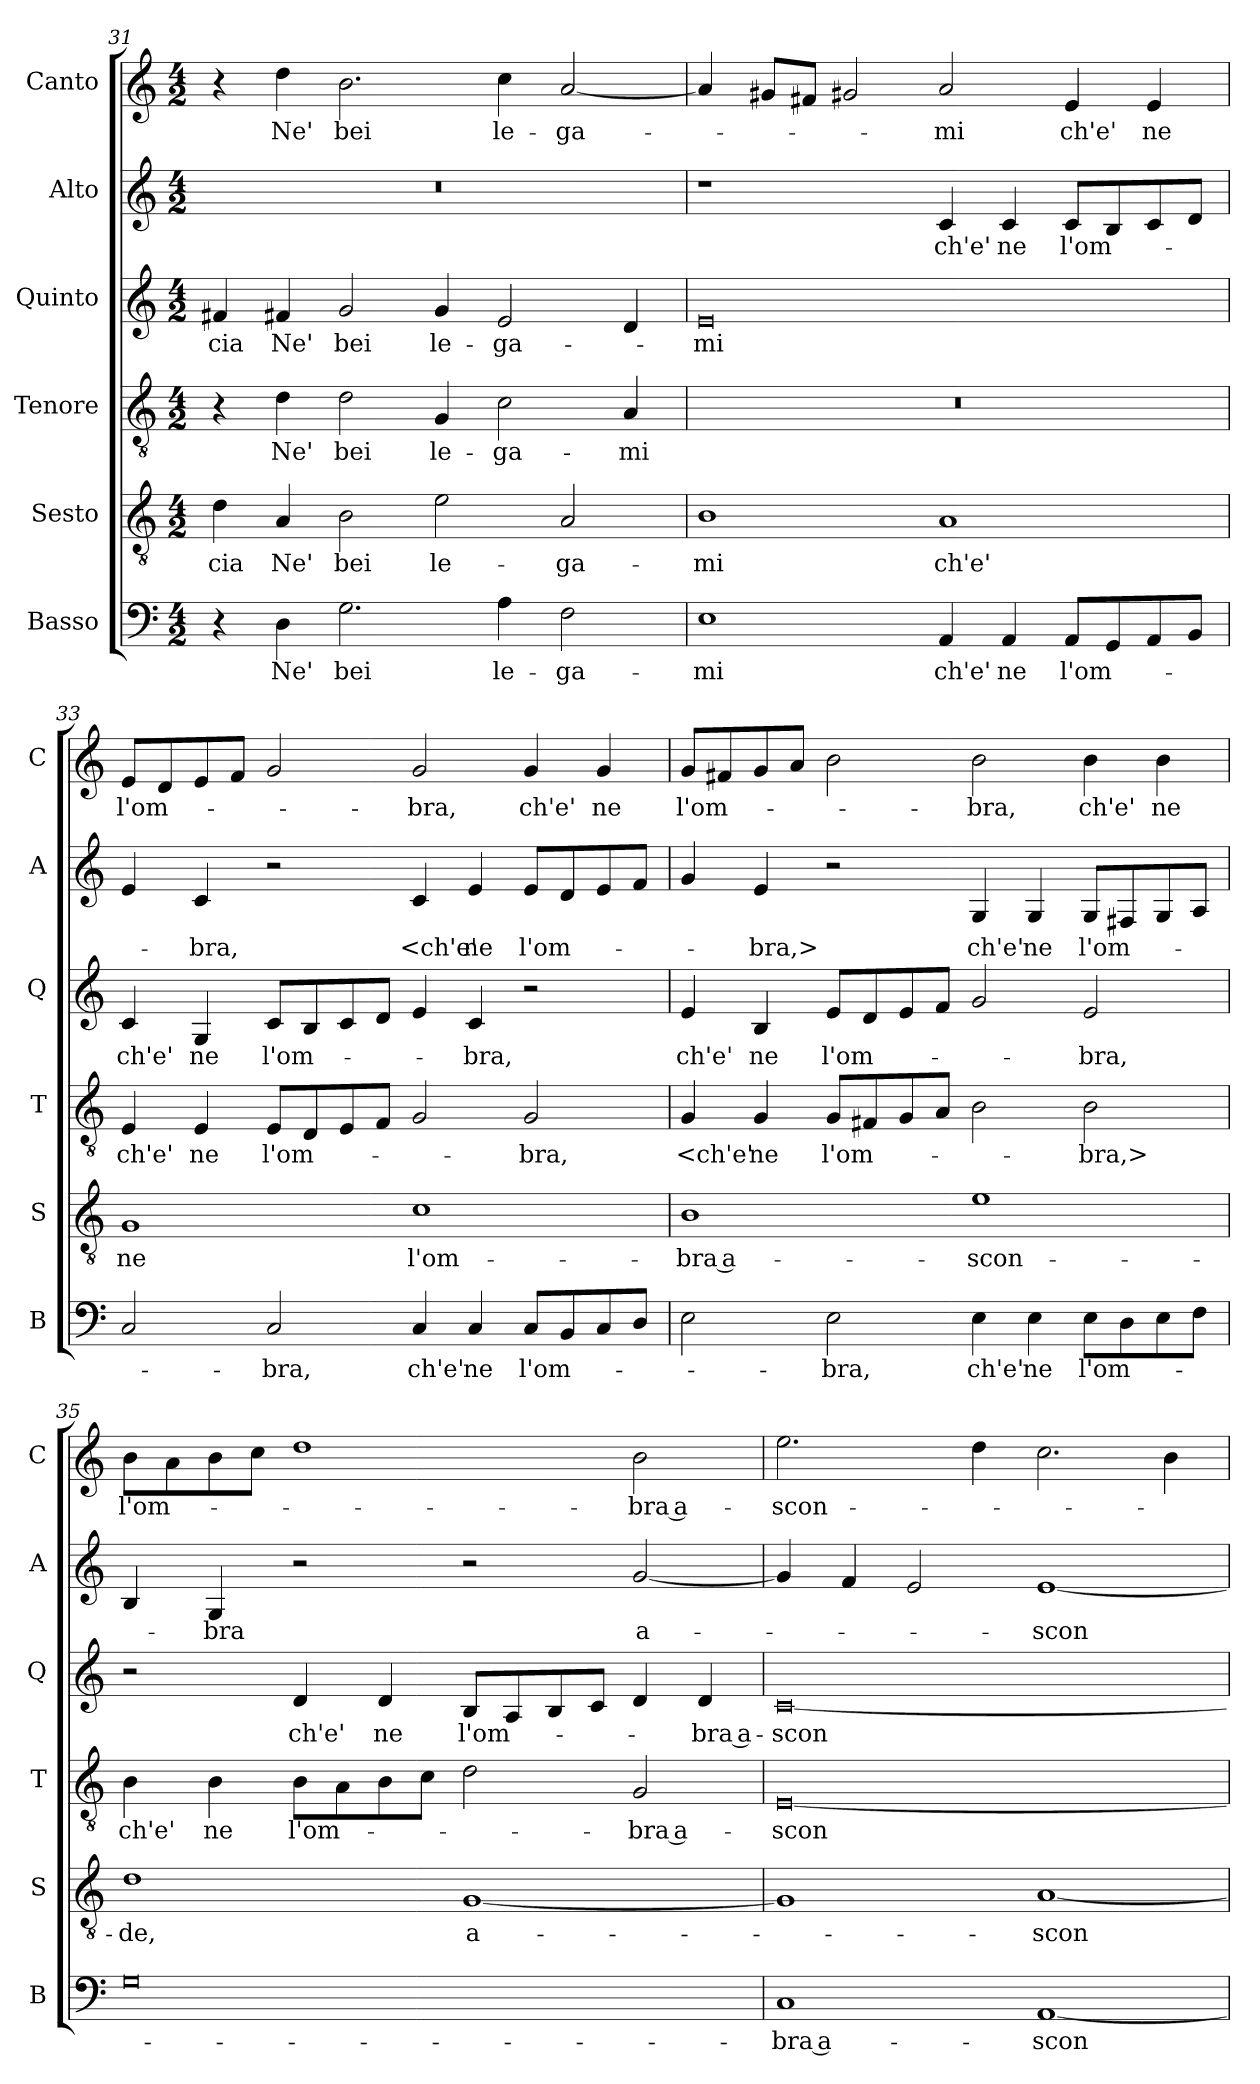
**kern	**text	**kern	**text	**kern	**text	**kern	**text	**kern	**text	**kern	**text
*part6	*part6	*part5	*part5	*part4	*part4	*part3	*part3	*part2	*part2	*part1	*part1
*staff6	*staff6	*staff5	*staff5	*staff4	*staff4	*staff3	*staff3	*staff2	*staff2	*staff1	*staff1
*I"Basso	*	*I"Sesto	*	*I"Tenore	*	*I"Quinto	*	*I"Alto	*	*I"Canto	*
*I'B	*	*I'S	*	*I'T	*	*I'Q	*	*I'A	*	*I'C	*
*clefF4	*	*clefGv2	*	*clefGv2	*	*clefG2	*	*clefG2	*	*clefG2	*
*k[]	*	*k[]	*	*k[]	*	*k[]	*	*k[]	*	*k[]	*
*a:	*	*a:	*	*a:	*	*a:	*	*a:	*	*a:	*
*M4/2	*	*M4/2	*	*M4/2	*	*M4/2	*	*M4/2	*	*M4/2	*
=31	=31	=31	=31	=31	=31	=31	=31	=31	=31	=31	=31
4r	.	4d	-cia	4r	.	4f#X	-cia	0r	.	4r	.
4D	Ne'	4A	Ne'	4d	Ne'	4f#X	Ne'	.	.	4dd	Ne'
2.G	bei	2B	bei	2d	bei	2g	bei	.	.	2.b	bei
.	.	2e	le-	4G	le-	4g	le-	.	.	.	.
4A	le-	.	.	2c	-ga-	2e	-ga-	.	.	4cc	le-
2F	-ga-	2A	-ga-	.	.	.	.	.	.	[2a	-ga-
.	.	.	.	4A	-mi	4d	.	.	.	.	.
=32	=32	=32	=32	=32	=32	=32	=32	=32	=32	=32	=32
1E	-mi	1B	-mi	0r	.	0e	-mi	1r	.	4a]	.
.	.	.	.	.	.	.	.	.	.	8g#XL	.
.	.	.	.	.	.	.	.	.	.	8f#XJ	.
.	.	.	.	.	.	.	.	.	.	2g#X	.
4AA	ch'e'	1A	ch'e'	.	.	.	.	4c	ch'e'	2a	-mi
4AA	ne	.	.	.	.	.	.	4c	ne	.	.
8AAL	l'om-	.	.	.	.	.	.	8cL	l'om-	4e	ch'e'
8GG	.	.	.	.	.	.	.	8B	.	.	.
8AA	.	.	.	.	.	.	.	8c	.	4e	ne
8BBJ	.	.	.	.	.	.	.	8dJ	.	.	.
=33	=33	=33	=33	=33	=33	=33	=33	=33	=33	=33	=33
2C	.	1G	ne	4E	ch'e'	4c	ch'e'	4e	.	8eL	l'om-
.	.	.	.	.	.	.	.	.	.	8d	.
.	.	.	.	4E	ne	4G	ne	4c	-bra,	8e	.
.	.	.	.	.	.	.	.	.	.	8fJ	.
2C	-bra,	.	.	8EL	l'om-	8cL	l'om-	2r	.	2g	.
.	.	.	.	8D	.	8B	.	.	.	.	.
.	.	.	.	8E	.	8c	.	.	.	.	.
.	.	.	.	8FJ	.	8dJ	.	.	.	.	.
4C	ch'e'	1c	l'om-	2G	.	4e	.	4c	<ch'e'	2g	-bra,
4C	ne	.	.	.	.	4c	-bra,	4e	ne	.	.
8CL	l'om-	.	.	2G	-bra,	2r	.	8eL	l'om-	4g	ch'e'
8BB	.	.	.	.	.	.	.	8d	.	.	.
8C	.	.	.	.	.	.	.	8e	.	4g	ne
8DJ	.	.	.	.	.	.	.	8fJ	.	.	.
=34	=34	=34	=34	=34	=34	=34	=34	=34	=34	=34	=34
2E	.	1B	-bra a-	4G	<ch'e'	4e	ch'e'	4g	.	8gL	l'om-
.	.	.	.	.	.	.	.	.	.	8f#X	.
.	.	.	.	4G	ne	4B	ne	4e	-bra,>	8g	.
.	.	.	.	.	.	.	.	.	.	8aJ	.
2E	-bra,	.	.	8GL	l'om-	8eL	l'om-	2r	.	2b	.
.	.	.	.	8F#X	.	8d	.	.	.	.	.
.	.	.	.	8G	.	8e	.	.	.	.	.
.	.	.	.	8AJ	.	8fJ	.	.	.	.	.
4E	ch'e'	1e	-scon-	2B	.	2g	.	4G	ch'e'	2b	-bra,
4E	ne	.	.	.	.	.	.	4G	ne	.	.
8EL	l'om-	.	.	2B	-bra,>	2e	-bra,	8GL	l'om-	4b	ch'e'
8D	.	.	.	.	.	.	.	8F#X	.	.	.
8E	.	.	.	.	.	.	.	8G	.	4b	ne
8FJ	.	.	.	.	.	.	.	8AJ	.	.	.
=35	=35	=35	=35	=35	=35	=35	=35	=35	=35	=35	=35
0G	.	1d	-de,	4B	ch'e'	2r	.	4B	.	8bL	l'om-
.	.	.	.	.	.	.	.	.	.	8a	.
.	.	.	.	4B	ne	.	.	4G	-bra	8b	.
.	.	.	.	.	.	.	.	.	.	8ccJ	.
.	.	.	.	8BL	l'om-	4d	ch'e'	2r	.	1dd	.
.	.	.	.	8A	.	.	.	.	.	.	.
.	.	.	.	8B	.	4d	ne	.	.	.	.
.	.	.	.	8cJ	.	.	.	.	.	.	.
.	.	[1G	a-	2d	.	8BL	l'om-	2r	.	.	.
.	.	.	.	.	.	8A	.	.	.	.	.
.	.	.	.	.	.	8B	.	.	.	.	.
.	.	.	.	.	.	8cJ	.	.	.	.	.
.	.	.	.	2G	-bra a-	4d	.	[2g	a-	2b	-bra a-
.	.	.	.	.	.	4d	-bra a-	.	.	.	.
=36	=36	=36	=36	=36	=36	=36	=36	=36	=36	=36	=36
1C	-bra a-	1G]	.	[0E	-scon-	[0c	-scon-	4g]	.	2.ee	-scon-
.	.	.	.	.	.	.	.	4f	.	.	.
.	.	.	.	.	.	.	.	2e	.	.	.
.	.	.	.	.	.	.	.	.	.	4dd	.
[1AA	-scon-	[1A	-scon-	.	.	.	.	[1e	-scon-	2.cc	.
.	.	.	.	.	.	.	.	.	.	4b	.
=	=	=	=	=	=	=	=	=	=	=	=
*-	*-	*-	*-	*-	*-	*-	*-	*-	*-	*-	*-
